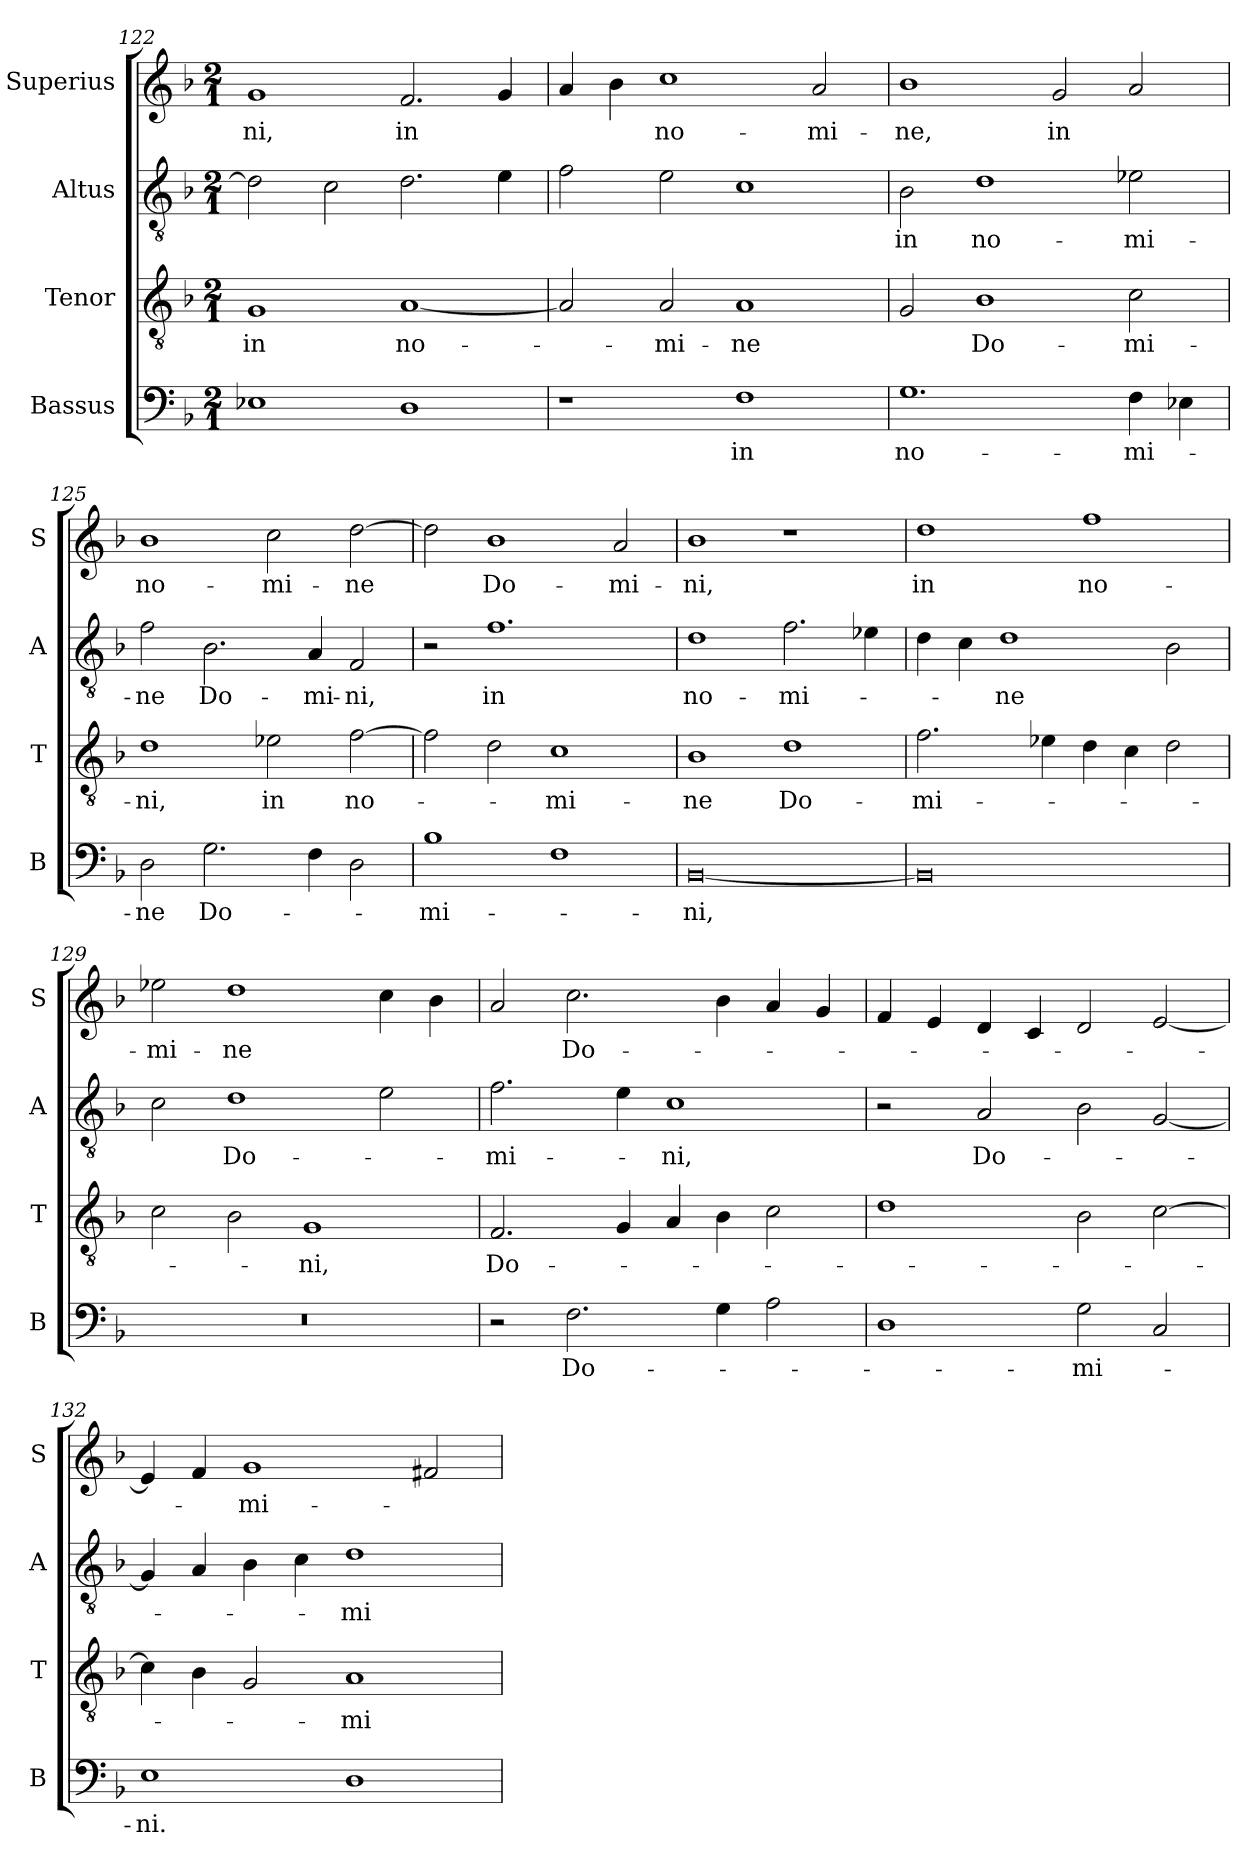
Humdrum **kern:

**kern	**text	**kern	**text	**kern	**text	**kern	**text
*part4	*part4	*part3	*part3	*part2	*part2	*part1	*part1
*staff4	*staff4	*staff3	*staff3	*staff2	*staff2	*staff1	*staff1
*I"Bassus	*	*I"Tenor	*	*I"Altus	*	*I"Superius	*
*I'B	*	*I'T	*	*I'A	*	*I'S	*
*clefF4	*	*clefGv2	*	*clefGv2	*	*clefG2	*
*k[b-]	*	*k[b-]	*	*k[b-]	*	*k[b-]	*
*M2/1	*	*M2/1	*	*M2/1	*	*M2/1	*
=122	=122	=122	=122	=122	=122	=122	=122
!	!	!	!	!	!	!	!LO:LY:i
1E-X	.	1G	in	2d]	.	1g	-ni,
.	.	.	.	2c	.	.	.
!	!	!	!	!	!	!	!LO:LY:i
1D	.	[1A	no-	2.d	.	2.f	in
.	.	.	.	4e	.	4g	.
=123	=123	=123	=123	=123	=123	=123	=123
1r	.	2A]	.	2f	.	4a	.
.	.	.	.	.	.	4b-	.
!	!	!	!	!	!	!	!LO:LY:i
.	.	2A	-mi-	2e	.	1cc	no-
!	!LO:LY:i	!	!	!	!	!	!
1F	in	1A	-ne	1c	.	.	.
!	!	!	!	!	!	!	!LO:LY:i
.	.	.	.	.	.	2a	-mi-
=124	=124	=124	=124	=124	=124	=124	=124
!	!LO:LY:i	!	!	!	!LO:LY:i	!	!LO:LY:i
1.G	no-	2G	.	2B-	in	1b-	-ne,
!	!	!	!LO:LY:i	!	!LO:LY:i	!	!
.	.	1B-	Do-	1d	no-	.	.
!	!	!	!	!	!	!	!LO:LY:i
.	.	.	.	.	.	2g	in
!	!LO:LY:i	!	!LO:LY:i	!	!LO:LY:i	!	!
4F	-mi-	2c	-mi-	2e-i	-mi-	2a	.
4E-i	.	.	.	.	.	.	.
=125	=125	=125	=125	=125	=125	=125	=125
!	!LO:LY:i	!	!LO:LY:i	!	!LO:LY:i	!	!LO:LY:i
2D	-ne	1d	-ni,	2f	-ne	1b-	no-
!	!	!	!	!	!LO:LY:i	!	!
2.G	Do-	.	.	2.B-	Do-	.	.
!	!	!	!LO:LY:i	!	!	!	!LO:LY:i
.	.	2e-X	in	.	.	2cc	-mi-
!	!	!	!	!	!LO:LY:i	!	!
4F	.	.	.	4A	-mi-	.	.
!	!	!	!LO:LY:i	!	!LO:LY:i	!	!LO:LY:i
2D	.	[2f	no-	2F	-ni,	[2dd	-ne
=126	=126	=126	=126	=126	=126	=126	=126
1B-	-mi-	2f]	.	2r	.	2dd]	.
!	!	!	!	!	!LO:LY:i	!	!
.	.	2d	.	1.f	in	1b-	Do-
!	!	!	!LO:LY:i	!	!	!	!
1F	.	1c	-mi-	.	.	.	.
.	.	.	.	.	.	2a	-mi-
=127	=127	=127	=127	=127	=127	=127	=127
!	!LO:LY:i	!	!LO:LY:i	!	!LO:LY:i	!	!
[0BB-	-ni,	1B-	-ne	1d	no-	1b-	-ni,
!	!	!	!	!	!LO:LY:i	!	!
.	.	1d	Do-	2.f	-mi-	1r	.
.	.	.	.	4e-X	.	.	.
=128	=128	=128	=128	=128	=128	=128	=128
0BB-]	.	2.f	-mi-	4d	.	1dd	in
.	.	.	.	4c	.	.	.
!	!	!	!	!	!LO:LY:i	!	!
.	.	.	.	1d	-ne	.	.
.	.	4e-X	.	.	.	.	.
.	.	4d	.	.	.	1ff	no-
.	.	4c	.	.	.	.	.
.	.	2d	.	2B-	.	.	.
=129	=129	=129	=129	=129	=129	=129	=129
0r	.	2c	.	2c	.	2ee-X	-mi-
!	!	!	!	!	!LO:LY:i	!	!
.	.	2B-	.	1d	Do-	1dd	-ne
!	!	!	!LO:LY:i	!	!	!	!
.	.	1G	-ni,	.	.	.	.
.	.	.	.	2e	.	4cc	.
.	.	.	.	.	.	4b-	.
=130	=130	=130	=130	=130	=130	=130	=130
!	!	!	!LO:LY:i	!	!LO:LY:i	!	!
2r	.	2.F	Do-	2.f	-mi-	2a	.
!	!LO:LY:i	!	!	!	!	!	!
2.F	Do-	.	.	.	.	2.cc	Do-
.	.	4G	.	4e	.	.	.
!	!	!	!	!	!LO:LY:i	!	!
.	.	4A	.	1c	-ni,	.	.
4G	.	4B-	.	.	.	4b-	.
2A	.	2c	.	.	.	4a	.
.	.	.	.	.	.	4g	.
=131	=131	=131	=131	=131	=131	=131	=131
1D	.	1d	.	2r	.	4f	.
.	.	.	.	.	.	4e	.
!	!	!	!	!	!LO:LY:i	!	!
.	.	.	.	2A	Do-	4d	.
.	.	.	.	.	.	4c	.
!	!LO:LY:i	!	!	!	!	!	!
2G	-mi-	2B-	.	2B-	.	2d	.
2C	.	[2c	.	[2G	.	[2e	.
=132	=132	=132	=132	=132	=132	=132	=132
1E	-ni.	4c]	.	4G]	.	4e]	.
.	.	4B-	.	4A	.	4f	.
.	.	2G	.	4B-	.	1g	-mi-
.	.	.	.	4c	.	.	.
!	!	!	!LO:LY:i	!	!LO:LY:i	!	!
1D	.	1A	-mi-	1d	-mi-	.	.
.	.	.	.	.	.	2f#X	.
=	=	=	=	=	=	=	=
*-	*-	*-	*-	*-	*-	*-	*-
